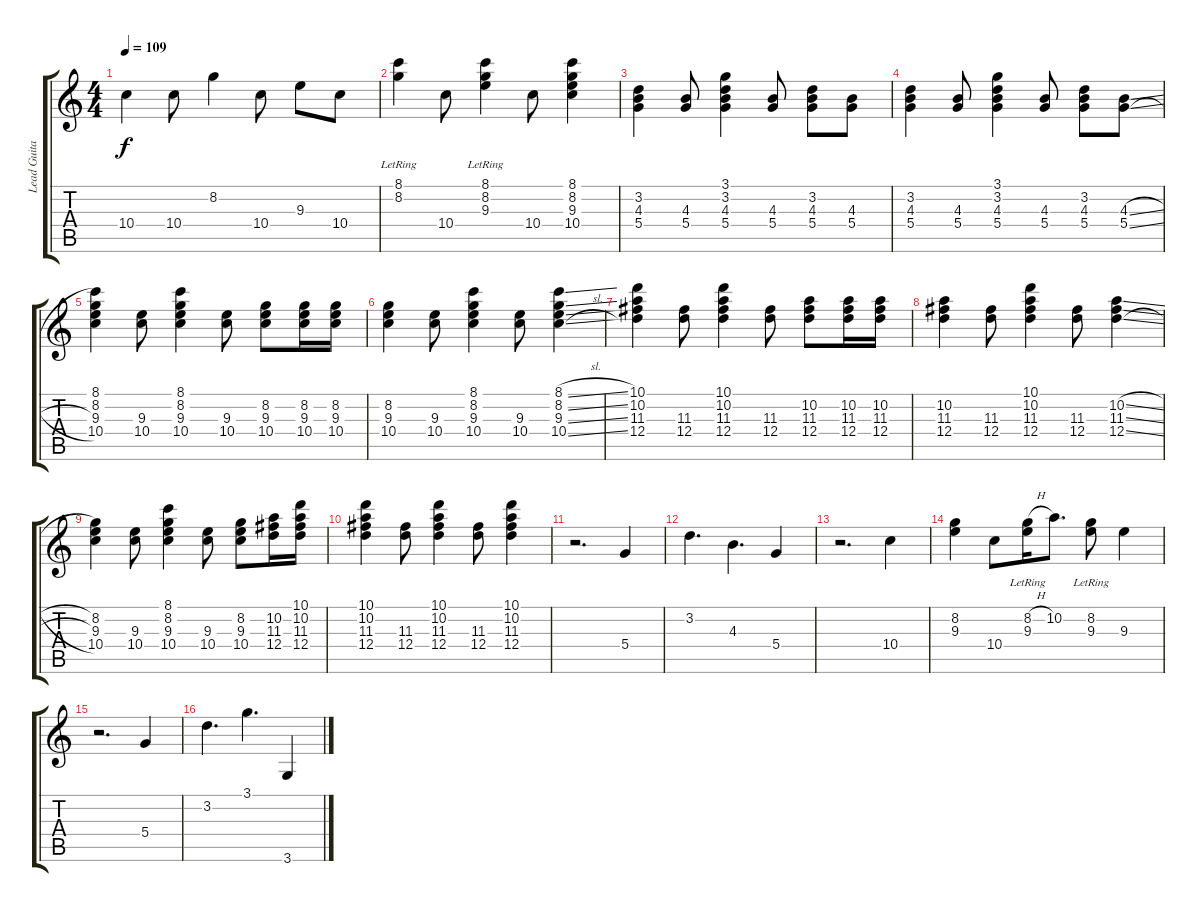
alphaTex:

\track ("Lead Guitar 1" "Lead Guita") {instrument electricguitarclean}
\staff {score tabs}
\tuning (E4 B3 G3 D3 A2 E2) {hide}
\ts (4 4)
\tempo 109
\clef g2
\ks c
10.4.4{dy f} 10.4.8 8.2.4 10.4.8 9.3.8 10.4.8 |
(8.1{lr} 8.2{lr}).4 10.4.8 (8.1{lr} 8.2{lr} 9.3{lr}).4 10.4.8 (8.1 8.2 9.3 10.4).4 |
(3.2 4.3 5.4).4 (4.3 5.4).8 (3.1 3.2 4.3 5.4).4 (4.3 5.4).8 (3.2 4.3 5.4).8 (4.3 5.4).8 |
(3.2 4.3 5.4).4 (4.3 5.4).8 (3.1 3.2 4.3 5.4).4 (4.3 5.4).8 (3.2 4.3 5.4).8 (4.3{sl} 5.4{sl}).8 |
(8.1 8.2 9.3 10.4).4 (9.3 10.4).8 (8.1 8.2 9.3 10.4).4 (9.3 10.4).8 (8.2 9.3 10.4).8 (8.2 9.3 10.4).16 (8.2 9.3 10.4).16 |
(8.2 9.3 10.4).4 (9.3 10.4).8 (8.1 8.2 9.3 10.4).4 (9.3 10.4).8 (8.1{sl} 8.2{sl} 9.3{sl} 10.4{sl}).4 |
(10.1 10.2 11.3 12.4).4 (11.3 12.4).8 (10.1 10.2 11.3 12.4).4 (11.3 12.4).8 (10.2 11.3 12.4).8 (10.2 11.3 12.4).16 (10.2 11.3 12.4).16 |
(10.2 11.3 12.4).4 (11.3 12.4).8 (10.1 10.2 11.3 12.4).4 (11.3 12.4).8 (10.2{sl} 11.3{sl} 12.4{sl}).4 |
(8.2 9.3 10.4).4 (9.3 10.4).8 (8.1 8.2 9.3 10.4).4 (9.3 10.4).8 (8.2 9.3 10.4).8 (10.2 11.3 12.4).16 (10.1 10.2 11.3 12.4).16 |
(10.1 10.2 11.3 12.4).4 (11.3 12.4).8 (10.1 10.2 11.3 12.4).4 (11.3 12.4).8 (10.1 10.2 11.3 12.4).4 |
r.2{d} 5.4.4 |
3.2.4{d} 4.3.4{d} 5.4.4 |
r.2{d} 10.4.4 |
(8.2 9.3).4 10.4.8 (8.2{h lr} 9.3).16 10.2.8{d} (8.2{lr} 9.3).8 9.3.4 |
r.2{d} 5.4.4 |
3.2.4{d} 3.1.4{d} 3.6{sl}.4
